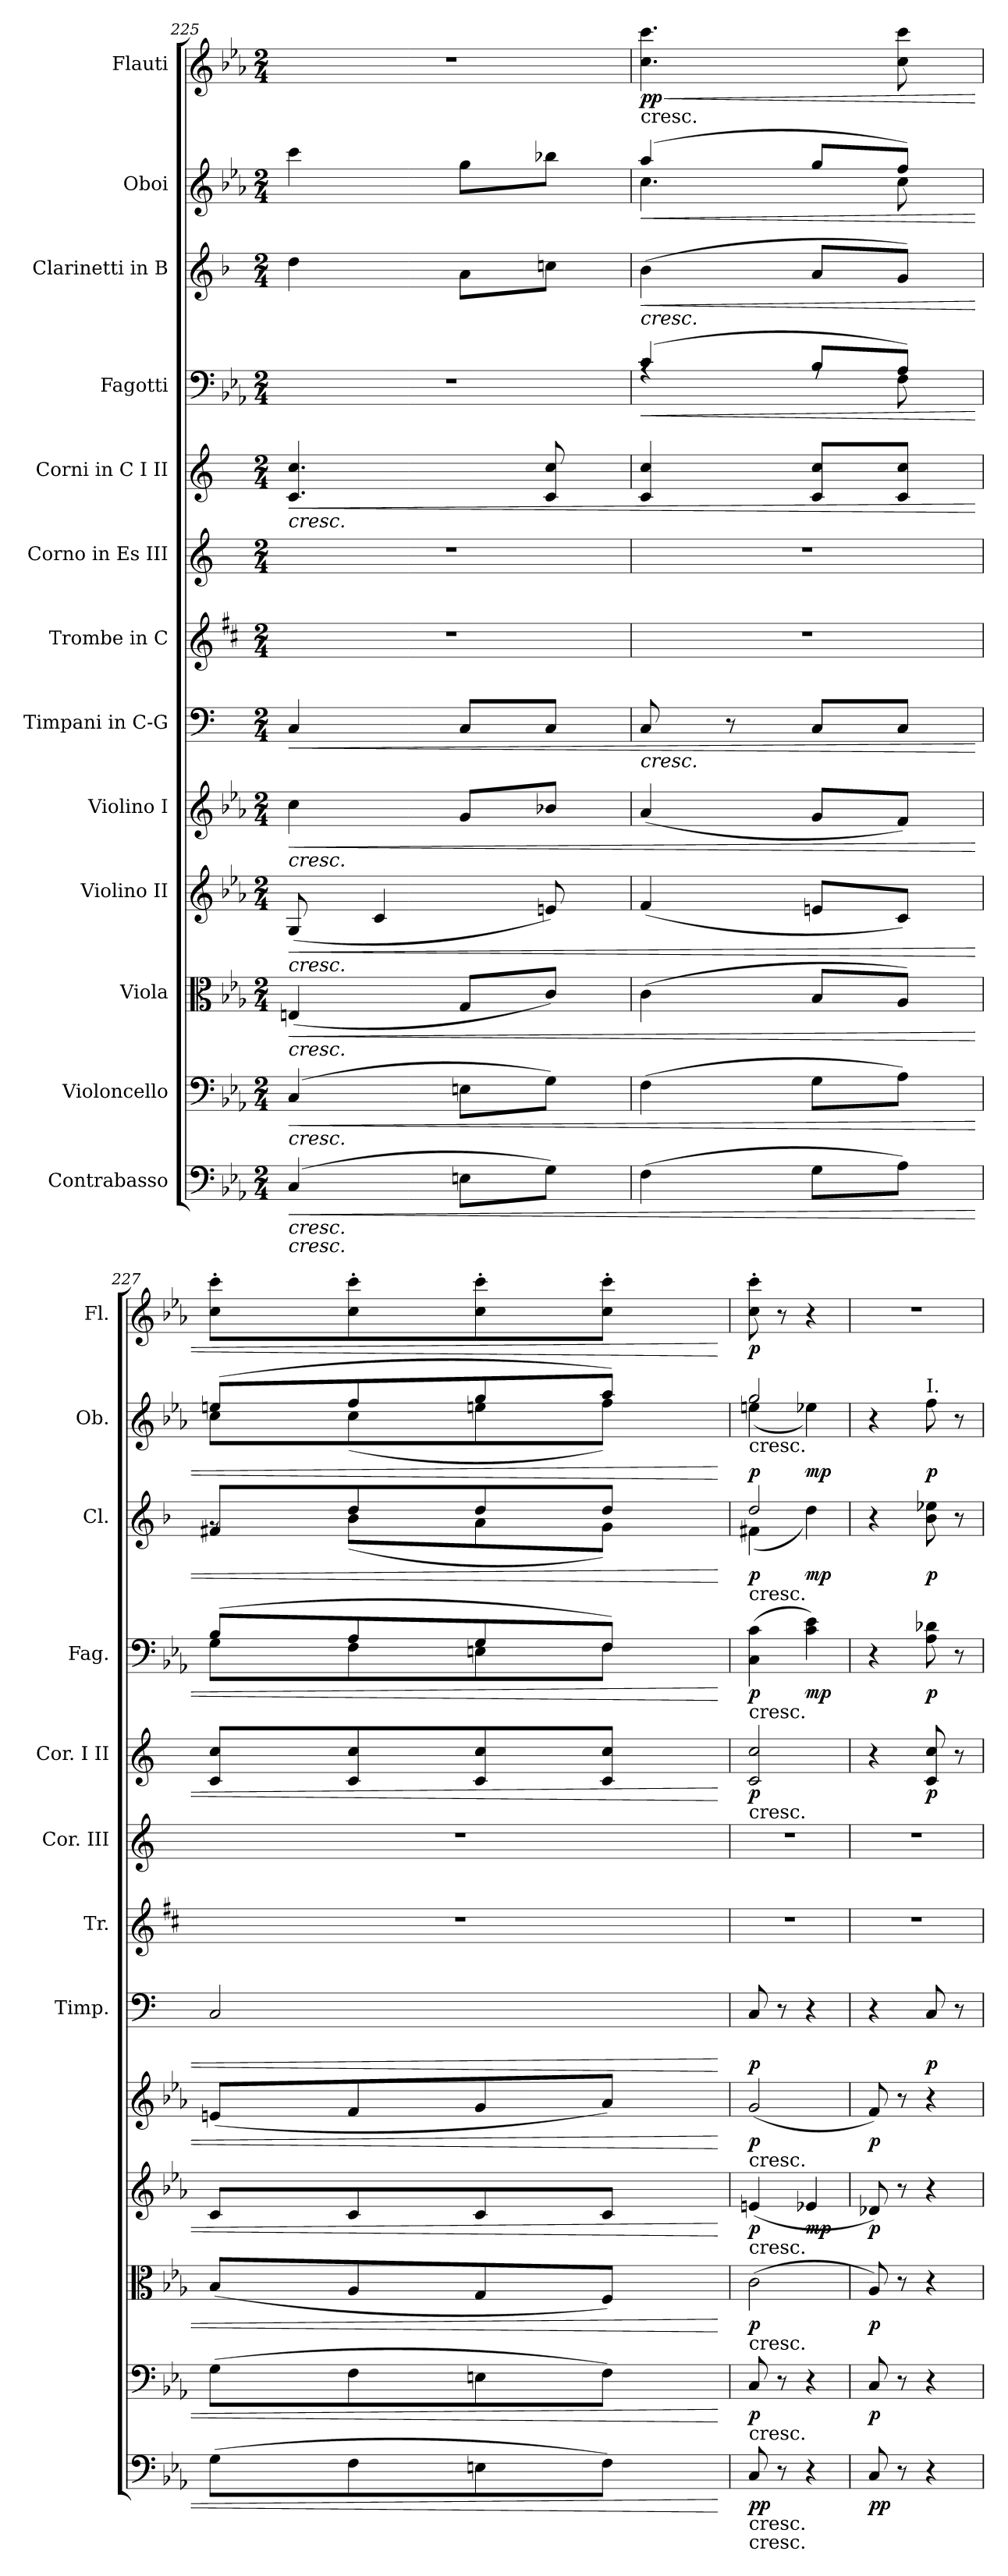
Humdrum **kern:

**kern	**dynam	**kern	**dynam	**kern	**dynam	**kern	**dynam	**kern	**dynam	**kern	**dynam	**kern	**kern	**kern	**dynam	**kern	**dynam	**kern	**dynam	**kern	**dynam	**kern	**dynam
*part13	*part13	*part12	*part12	*part11	*part11	*part10	*part10	*part9	*part9	*part8	*part8	*part7	*part6	*part5	*part5	*part4	*part4	*part3	*part3	*part2	*part2	*part1	*part1
*staff13	*staff13	*staff12	*staff12	*staff11	*staff11	*staff10	*staff10	*staff9	*staff9	*staff8	*staff8	*staff7	*staff6	*staff5	*staff5	*staff4	*staff4	*staff3	*staff3	*staff2	*staff2	*staff1	*staff1
*I"Contrabasso	*	*I"Violoncello	*	*I"Viola	*	*I"Violino II	*	*I"Violino I	*	*I"Timpani in C-G	*	*I"Trombe in C	*I"Corno in Es III	*I"Corni in C I II	*	*I"Fagotti	*	*I"Clarinetti in B	*	*I"Oboi	*	*I"Flauti	*
*	*	*	*	*	*	*	*	*	*	*I'Timp.	*	*I'Tr.	*I'Cor. III	*I'Cor. I II	*	*I'Fag.	*	*I'Cl.	*	*I'Ob.	*	*I'Fl.	*
*clefF4	*	*clefF4	*	*clefC3	*	*clefG2	*	*clefG2	*	*clefF4	*	*clefG2	*clefG2	*clefG2	*	*clefF4	*	*clefG2	*	*clefG2	*	*clefG2	*
*ITrd7c12	*	*	*	*	*	*	*	*	*	*	*	*ITrd1c2	*ITrd5c9	*ITrd7c12	*	*	*	*ITrd1c2	*	*	*	*	*
*k[b-e-a-]	*	*k[b-e-a-]	*	*k[b-e-a-]	*	*k[b-e-a-]	*	*k[b-e-a-]	*	*k[]	*	*k[]	*k[b-e-a-]	*k[]	*	*k[b-e-a-]	*	*k[b-e-a-]	*	*k[b-e-a-]	*	*k[b-e-a-]	*
*M2/4	*	*M2/4	*	*M2/4	*	*M2/4	*	*M2/4	*	*M2/4	*	*M2/4	*M2/4	*M2/4	*	*M2/4	*	*M2/4	*	*M2/4	*	*M2/4	*
=225	=225	=225	=225	=225	=225	=225	=225	=225	=225	=225	=225	=225	=225	=225	=225	=225	=225	=225	=225	=225	=225	=225	=225
!	!	!	!	!	!	!	!	!	!	!	!	!	!	!LO:TX:b:i:t=cresc.	!	!	!	!	!	!	!	!	!
!	!	!	!	!	!	!	!	!LO:TX:b:i:t=cresc.	!	!	!	!	!	!	!	!	!	!	!	!	!	!	!
!	!	!	!	!	!	!LO:TX:b:i:t=cresc.	!	!	!	!	!	!	!	!	!	!	!	!	!	!	!	!	!
!	!	!	!	!LO:TX:b:i:t=cresc.	!	!	!	!	!	!	!	!	!	!	!	!	!	!	!	!	!	!	!
!	!	!LO:TX:b:i:t=cresc.	!	!	!	!	!	!	!	!	!	!	!	!	!	!	!	!	!	!	!	!	!
!LO:TX:b:i:t=cresc.	!	!	!	!	!	!	!	!	!	!	!	!	!	!	!	!	!	!	!	!	!	!	!
!LO:TX:b:i:t=cresc.	!	!	!	!	!	!	!	!	!	!	!	!	!	!	!	!	!	!	!	!	!	!	!
!	!LO:HP:b	!	!LO:HP:b	!	!LO:HP:b	!	!LO:HP:b	!	!LO:HP:b	!	!LO:HP:b	!	!	!	!LO:HP:b	!	!	!	!	!	!	!	!
(4CC/	<	(4C/	<	(4En/	<	(8G/	<	4cc\	<	4C/	<	2r	2r	4.C/ 4.c/	<	2r	.	4cc\	.	4ccc\	.	2r	.
.	.	.	.	.	.	4c/	.	.	.	.	.	.	.	.	.	.	.	.	.	.	.	.	.
8EEn\L	.	8En\L	.	8G/L	.	.	.	8g/L	.	8C/L	.	.	.	.	.	.	.	8g\L	.	8gg\L	.	.	.
8GG\J)	.	8G\J)	.	8c/J)	.	8en/)	.	8b-X/J	.	8C/J	.	.	.	8C/ 8c/	.	.	.	8b-X\J	.	8bb-X\J	.	.	.
=226	=226	=226	=226	=226	=226	=226	=226	=226	=226	=226	=226	=226	=226	=226	=226	=226	=226	=226	=226	=226	=226	=226	=226
!	!	!	!	!	!	!	!	!	!	!	!	!	!	!	!	!	!	!	!	!	!	!LO:TX:b:t=cresc.	!
!	!	!	!	!	!	!	!	!	!	!	!	!	!	!	!	!	!	!	!	!LO:TX:b:i:t=cresc.	!	!	!
!	!	!	!	!	!	!	!	!	!	!	!	!	!	!	!	!	!	!LO:TX:b:i:t=cresc.	!	!	!	!	!
!	!	!	!	!	!	!	!	!	!	!	!	!	!	!	!	!LO:TX:b:t=cresc.	!	!	!	!	!	!	!
!	!	!	!	!	!	!	!	!	!	!LO:TX:b:i:t=cresc.	!	!	!	!	!	!	!	!	!	!	!	!	!
!	!	!	!	!	!	!	!	!	!	!	!	!	!	!	!	!	!LO:HP:b	!	!LO:HP:b	!	!LO:HP:b	!	!LO:HP:b
*	*	*	*	*	*	*	*	*	*	*	*	*	*	*	*	*^	*	*	*	*^	*	*	*
!	!	!	!	!	!	!	!	!	!	!	!	!	!	!	!	!	!	!	!	!	!	!	!	!	!LO:DY:n=1:b
(4FF\	.	(4F\	.	(4c\	.	(4f/	.	(4a-/	.	8C/	.	2r	2r	4C/ 4c/	.	(4c/	4rA	<	(4a-\	<	(4aa-/	4.cc\	<	4.cc\ 4.ccc\	< pp
.	.	.	.	.	.	.	.	.	.	8r	.	.	.	.	.	.	.	.	.	.	.	.	.	.	.
8GG\L	.	8G\L	.	8B-/L	.	8en/L	.	8g/L	.	8C/L	.	.	.	8C/ 8c/L	.	8B-/L	8rA	.	8g/L	.	8gg/L	.	.	.	.
8AA-\J)	.	8A-\J)	.	8A-/J)	.	8c/J)	.	8f/J)	.	8C/J	.	.	.	8C/ 8c/J	.	8A-/J)	8F\	.	8f/J)	.	8ff/J)	8cc\	.	8cc\ 8ccc\	.
=227	=227	=227	=227	=227	=227	=227	=227	=227	=227	=227	=227	=227	=227	=227	=227	=227	=227	=227	=227	=227	=227	=227	=227	=227	=227
*	*	*	*	*	*	*	*	*	*	*^	*	*	*	*	*	*	*	*	*^	*	*	*	*	*	*
*	*	*	*	*	*	*	*	*	*	*tremolo	*	*	*	*	*	*	*	*	*	*	*	*	*	*	*	*	*
(8GG\L	.	(8G\L	.	(8B-/L	.	8c/L	.	(8en/L	.	2C/	64C!yyLLLL	.	2r	2r	8C/ 8c/L	.	(8B-/L	8G\L	.	8en/L	8rg	.	(8een/L	8cc\L	.	8cc\' 8ccc\'L	.
.	.	.	.	.	.	.	.	.	.	.	64C!yy	.	.	.	.	.	.	.	.	.	.	.	.	.	.	.	.
.	.	.	.	.	.	.	.	.	.	.	64C!yy	.	.	.	.	.	.	.	.	.	.	.	.	.	.	.	.
.	.	.	.	.	.	.	.	.	.	.	64C!yy	.	.	.	.	.	.	.	.	.	.	.	.	.	.	.	.
.	.	.	.	.	.	.	.	.	.	.	64C!yy	.	.	.	.	.	.	.	.	.	.	.	.	.	.	.	.
.	.	.	.	.	.	.	.	.	.	.	64C!yy	.	.	.	.	.	.	.	.	.	.	.	.	.	.	.	.
.	.	.	.	.	.	.	.	.	.	.	64C!yy	.	.	.	.	.	.	.	.	.	.	.	.	.	.	.	.
.	.	.	.	.	.	.	.	.	.	.	64C!yy	.	.	.	.	.	.	.	.	.	.	.	.	.	.	.	.
8FF\	.	8F\	.	8A-/	.	8c/	.	8f/	.	.	64C!yy	.	.	.	8C/ 8c/	.	8A-/	8F\	.	8cc/	(8a-\L	.	8ff/	(8cc\	.	8cc\' 8ccc\'	.
.	.	.	.	.	.	.	.	.	.	.	64C!yy	.	.	.	.	.	.	.	.	.	.	.	.	.	.	.	.
.	.	.	.	.	.	.	.	.	.	.	64C!yy	.	.	.	.	.	.	.	.	.	.	.	.	.	.	.	.
.	.	.	.	.	.	.	.	.	.	.	64C!yy	.	.	.	.	.	.	.	.	.	.	.	.	.	.	.	.
.	.	.	.	.	.	.	.	.	.	.	64C!yy	.	.	.	.	.	.	.	.	.	.	.	.	.	.	.	.
.	.	.	.	.	.	.	.	.	.	.	64C!yy	.	.	.	.	.	.	.	.	.	.	.	.	.	.	.	.
.	.	.	.	.	.	.	.	.	.	.	64C!yy	.	.	.	.	.	.	.	.	.	.	.	.	.	.	.	.
.	.	.	.	.	.	.	.	.	.	.	64C!yy	.	.	.	.	.	.	.	.	.	.	.	.	.	.	.	.
8EEn\	.	8En\	.	8G/	.	8c/	.	8g/	.	.	64C!yy	.	.	.	8C/ 8c/	.	8G/	8En\	.	8cc/	8g\	.	8gg/	8een\	.	8cc\' 8ccc\'	.
.	.	.	.	.	.	.	.	.	.	.	64C!yy	.	.	.	.	.	.	.	.	.	.	.	.	.	.	.	.
.	.	.	.	.	.	.	.	.	.	.	64C!yy	.	.	.	.	.	.	.	.	.	.	.	.	.	.	.	.
.	.	.	.	.	.	.	.	.	.	.	64C!yy	.	.	.	.	.	.	.	.	.	.	.	.	.	.	.	.
.	.	.	.	.	.	.	.	.	.	.	64C!yy	.	.	.	.	.	.	.	.	.	.	.	.	.	.	.	.
.	.	.	.	.	.	.	.	.	.	.	64C!yy	.	.	.	.	.	.	.	.	.	.	.	.	.	.	.	.
.	.	.	.	.	.	.	.	.	.	.	64C!yy	.	.	.	.	.	.	.	.	.	.	.	.	.	.	.	.
.	.	.	.	.	.	.	.	.	.	.	64C!yy	.	.	.	.	.	.	.	.	.	.	.	.	.	.	.	.
8FF\J)	.	8F\J)	.	8F/J)	.	8c/J	.	8a-/J)	.	.	64C!yy	.	.	.	8C/ 8c/J	.	8F/J)	8F\J	.	8cc/J	8f\J)	.	8aa-/J)	8ff\J)	.	8cc\' 8ccc\'J	.
.	.	.	.	.	.	.	.	.	.	.	64C!yy	.	.	.	.	.	.	.	.	.	.	.	.	.	.	.	.
.	.	.	.	.	.	.	.	.	.	.	64C!yy	.	.	.	.	.	.	.	.	.	.	.	.	.	.	.	.
.	.	.	.	.	.	.	.	.	.	.	64C!yy	.	.	.	.	.	.	.	.	.	.	.	.	.	.	.	.
.	.	.	.	.	.	.	.	.	.	.	64C!yy	.	.	.	.	.	.	.	.	.	.	.	.	.	.	.	.
.	.	.	.	.	.	.	.	.	.	.	64C!yy	.	.	.	.	.	.	.	.	.	.	.	.	.	.	.	.
.	.	.	.	.	.	.	.	.	.	.	64C!yy	.	.	.	.	.	.	.	.	.	.	.	.	.	.	.	.
.	.	.	.	.	.	.	.	.	.	.	64C!yyJJJJ	.	.	.	.	.	.	.	.	.	.	.	.	.	.	.	.
*	*	*	*	*	*	*	*	*	*	*Xtremolo	*	*	*	*	*	*	*	*	*	*	*	*	*	*	*	*	*
*	*	*	*	*	*	*	*	*	*	*	*	*	*	*	*	*	*v	*v	*	*	*	*	*v	*v	*	*	*
*	*	*	*	*	*	*	*	*	*	*v	*v	*	*	*	*	*	*	*	*v	*v	*	*	*	*	*
.	[	.	[	.	[	.	[	.	[	.	[	.	.	.	[	.	[	.	[	.	[	.	[
!!LO:PB:g=z
=228	=228	=228	=228	=228	=228	=228	=228	=228	=228	=228	=228	=228	=228	=228	=228	=228	=228	=228	=228	=228	=228	=228	=228
*	*	*	*	*	*	*	*	*	*	*	*	*	*	*	*	*	*	*^	*	*^	*	*	*
!	!	!	!	!	!	!	!	!	!	!	!	!	!	!	!	!	!	!	!	!	!LO:TX:b:t=cresc.	!	!	!	!
!	!	!	!	!	!	!	!	!	!	!	!	!	!	!	!	!	!	!LO:TX:b:t=cresc.	!	!	!	!	!	!	!
!	!	!	!	!	!	!	!	!	!	!	!	!	!	!	!	!LO:TX:b:t=cresc.	!	!	!	!	!	!	!	!	!
!	!	!	!	!	!	!	!	!	!	!	!	!	!	!LO:TX:b:t=cresc.	!	!	!	!	!	!	!	!	!	!	!
!	!	!	!	!	!	!	!	!LO:TX:b:t=cresc.	!	!	!	!	!	!	!	!	!	!	!	!	!	!	!	!	!
!	!	!	!	!	!	!LO:TX:b:t=cresc.	!	!	!	!	!	!	!	!	!	!	!	!	!	!	!	!	!	!	!
!	!	!	!	!LO:TX:b:t=cresc.	!	!	!	!	!	!	!	!	!	!	!	!	!	!	!	!	!	!	!	!	!
!	!	!LO:TX:b:t=cresc.	!	!	!	!	!	!	!	!	!	!	!	!	!	!	!	!	!	!	!	!	!	!	!
!LO:TX:b:t=cresc.	!	!	!	!	!	!	!	!	!	!	!	!	!	!	!	!	!	!	!	!	!	!	!	!	!
!LO:TX:b:t=cresc.	!	!	!	!	!	!	!	!	!	!	!	!	!	!	!	!	!	!	!	!	!	!	!	!	!
!	!LO:DY:b	!	!	!	!	!	!	!	!	!	!	!	!	!	!	!	!	!	!	!	!	!	!	!	!
!	!LO:DY:n=1:b	!	!LO:DY:b	!	!LO:DY:b	!	!LO:DY:b	!	!LO:DY:b	!	!LO:DY:b	!	!	!	!LO:DY:b	!	!LO:DY:b	!	!	!LO:DY:b	!	!	!LO:DY:b	!	!LO:DY:b
8CC/	p p	8C/	p	(2c\	p	(4en/	p	(2g/	p	8C/	p	2r	2r	2C/ 2c/	p	(4C\ 4c\	p	2cc/	(4en\	p	2gg/	(4een\	p	8cc\' 8ccc\'	p
8r	.	8r	.	.	.	.	.	.	.	8r	.	.	.	.	.	.	.	.	.	.	.	.	.	8r	.
!	!	!	!	!	!	!	!LO:DY:b	!	!	!	!	!	!	!	!	!	!LO:DY:b	!	!	!LO:DY:b	!	!	!LO:DY:b	!	!
4r	.	4r	.	.	.	4e-X/	mp	.	.	4r	.	.	.	.	.	4c\ 4e-\)	mp	.	4cc\)	mp	.	4ee-X\)	mp	4r	.
=229	=229	=229	=229	=229	=229	=229	=229	=229	=229	=229	=229	=229	=229	=229	=229	=229	=229	=229	=229	=229	=229	=229	=229	=229	=229
!	!LO:DY:b	!	!	!	!	!	!	!	!	!	!	!	!	!	!	!	!	!	!	!	!	!	!	!	!
!	!LO:DY:n=1:b	!	!LO:DY:b	!	!LO:DY:b	!	!LO:DY:b	!	!LO:DY:b	!	!	!	!	!	!	!	!	!	!	!	!	!	!	!	!
*	*	*	*	*	*	*	*	*	*	*	*	*	*	*	*	*	*	*v	*v	*	*	*	*	*	*
*	*	*	*	*	*	*	*	*	*	*	*	*	*	*	*	*	*	*	*	*v	*v	*	*	*
8CC/	p p	8C/	p	8A-/)	p	8d-X/)	p	8f/)	p	4r	.	2r	2r	4r	.	4r	.	4r	.	4r	.	2r	.
8r	.	8r	.	8r	.	8r	.	8r	.	.	.	.	.	.	.	.	.	.	.	.	.	.	.
!	!	!	!	!	!	!	!	!	!	!	!	!	!	!	!	!	!	!	!	!LO:TX:a:t=I.	!	!	!
!	!	!	!	!	!	!	!	!	!	!	!LO:DY:b	!	!	!	!LO:DY:b	!	!LO:DY:b	!	!LO:DY:b	!	!LO:DY:b	!	!
4r	.	4r	.	4r	.	4r	.	4r	.	8C/	p	.	.	8C/ 8c/	p	8A-\ 8d-X\	p	8a-\ 8dd-X\	p	8ff\	p	.	.
.	.	.	.	.	.	.	.	.	.	8r	.	.	.	8r	.	8r	.	8r	.	8r	.	.	.
=	=	=	=	=	=	=	=	=	=	=	=	=	=	=	=	=	=	=	=	=	=	=	=
*-	*-	*-	*-	*-	*-	*-	*-	*-	*-	*-	*-	*-	*-	*-	*-	*-	*-	*-	*-	*-	*-	*-	*-
